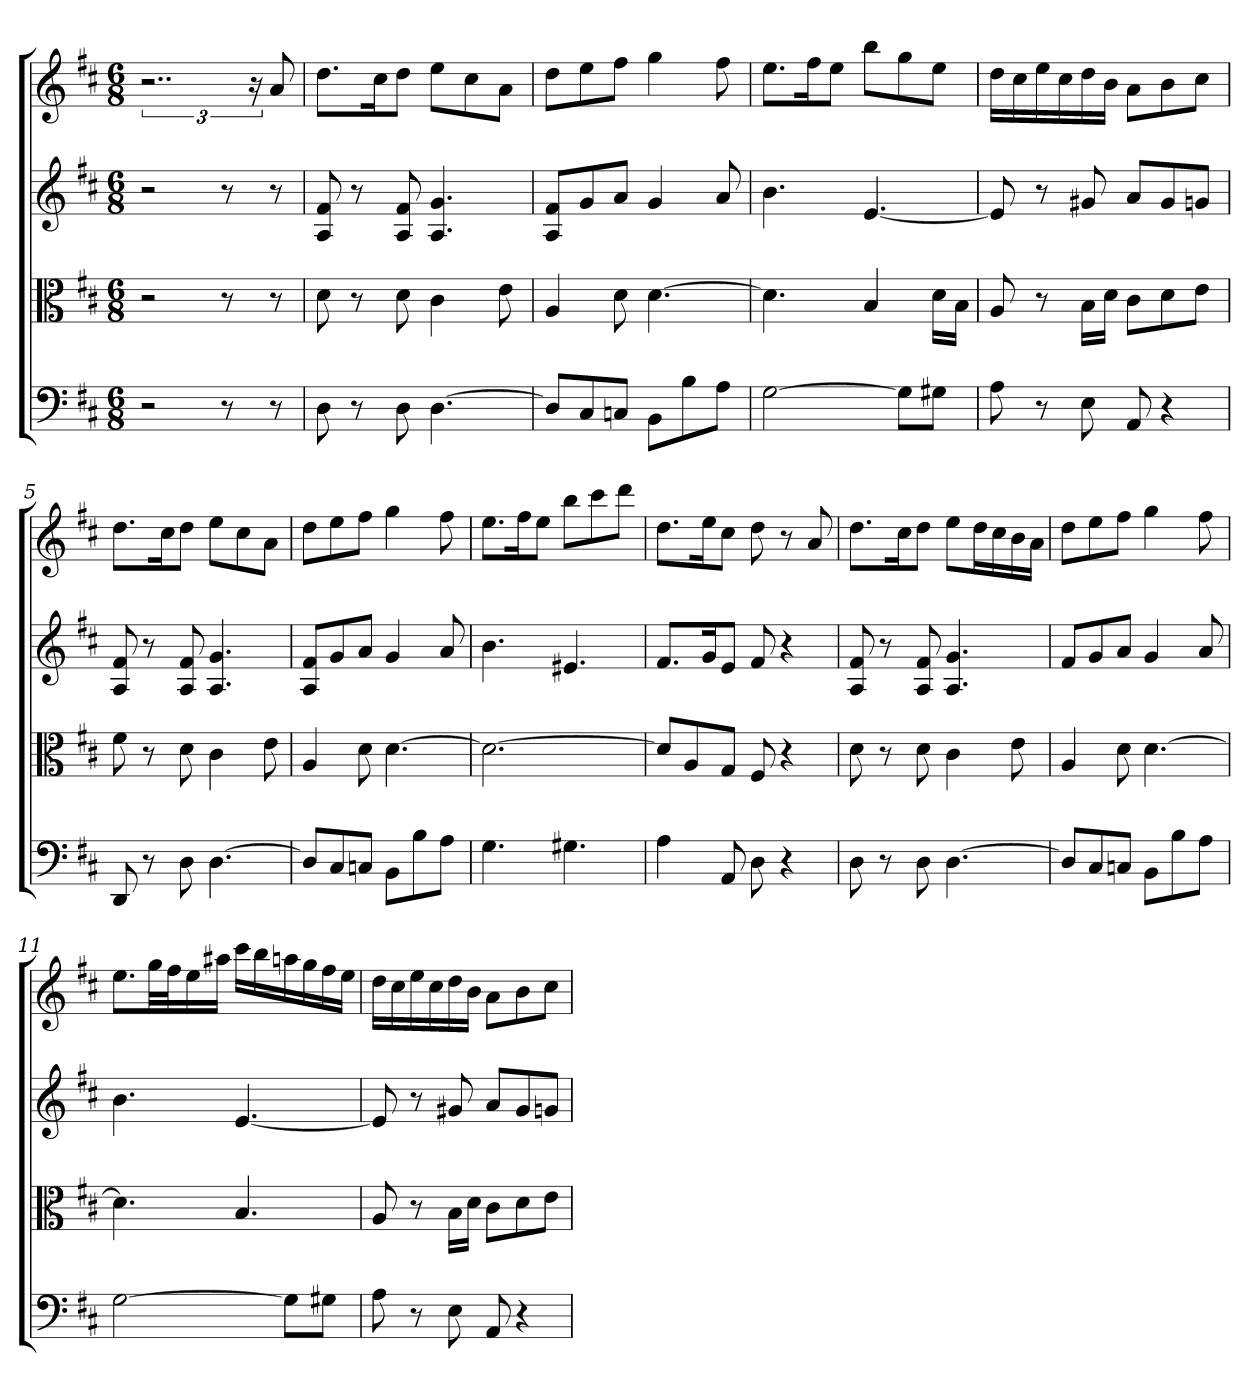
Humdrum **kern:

**kern	**kern	**kern	**kern
*part4	*part3	*part2	*part1
*staff4	*staff3	*staff2	*staff1
*clefF4	*clefC3	*	*
*k[f#c#]	*k[f#c#]	*k[f#c#]	*k[f#c#]
*D:	*D:	*D:	*D:
*M6/8	*M6/8	*M6/8	*M6/8
=	=	=	=
2r	2r	2r	3..r
8r	8r	8r	.
.	.	.	24r
8r	8r	8r	8a
=1	=1	=1	=1
8D	8d	8A 8f#	8.ddL
8r	8r	8r	.
.	.	.	16cc#K
8D	8d	8A 8f#	8ddJ
[4.D	4c#	4.A 4.g	8eeL
.	.	.	8cc#
.	8e	.	8aJ
=2	=2	=2	=2
8D/L]	4A	8A 8f#L	8ddL
8C#/	.	8g	8ee
8Cn/J	8d	8aJ	8ff#J
8BB\L	[4.d	4g	4gg
8B\	.	.	.
8A\J	.	8a	8ff#
=3	=3	=3	=3
[2G	4.d]	4.b	8.eeL
.	.	.	16ff#K
.	.	.	8eeJ
.	4B	[4.e	8bbL
8G\L]	.	.	8gg
8G#X\J	16d\LL	.	8eeJ
.	16B\JJ	.	.
=4	=4	=4	=4
8A	8A	8e]	16ddLL
.	.	.	16cc#
8r	8r	8r	16ee
.	.	.	16cc#
8E	16B\LL	8g#X	16dd
.	16d\JJ	.	16bJJ
8AA	8c#\L	8aL	8aL
4r	8d\	8g#	8b
.	8e\J	8gnJ	8cc#J
=5	=5	=5	=5
8DD	8f#	8A 8f#	8.ddL
8r	8r	8r	.
.	.	.	16cc#K
8D	8d	8A 8f#	8ddJ
[4.D	4c#	4.A 4.g	8eeL
.	.	.	8cc#
.	8e	.	8aJ
=6	=6	=6	=6
8D/L]	4A	8A 8f#L	8ddL
8C#/	.	8g	8ee
8Cn/J	8d	8aJ	8ff#J
8BB\L	[4.d	4g	4gg
8B\	.	.	.
8A\J	.	8a	8ff#
=7	=7	=7	=7
4.G	2.d_	4.b	8.eeL
.	.	.	16ff#K
.	.	.	8eeJ
4.G#X	.	4.e#X	8bbL
.	.	.	8ccc#
.	.	.	8dddJ
=8	=8	=8	=8
4A	8d/L]	8.f#L	8.ddL
.	8A/	.	.
.	.	16gK	16eeK
8AA	8G/J	8eJ	8cc#J
8D	8F#	8f#	8dd
4r	4r	4r	8r
.	.	.	8a
=9	=9	=9	=9
8D	8d	8A 8f#	8.ddL
8r	8r	8r	.
.	.	.	16cc#K
8D	8d	8A 8f#	8ddJ
[4.D	4c#	4.A 4.g	8eeL
.	.	.	16ddL
.	.	.	16cc#
.	8e	.	16b
.	.	.	16aJJ
=10	=10	=10	=10
8D/L]	4A	8f#L	8ddL
8C#/	.	8g	8ee
8Cn/J	8d	8aJ	8ff#J
8BB\L	[4.d	4g	4gg
8B\	.	.	.
8A\J	.	8a	8ff#
=11	=11	=11	=11
[2G	4.d]	4.b	8.eeL
.	.	.	32ggLL
.	.	.	32ff#J
.	.	.	16ee
.	.	.	16aa#XJJ
.	4.B	[4.e	16ccc#LL
.	.	.	16bb
8G\L]	.	.	16aan
.	.	.	16gg
8G#X\J	.	.	16ff#
.	.	.	16eeJJ
=12	=12	=12	=12
8A	8A	8e]	16ddLL
.	.	.	16cc#
8r	8r	8r	16ee
.	.	.	16cc#
8E	16B\LL	8g#X	16dd
.	16d\JJ	.	16bJJ
8AA	8c#\L	8aL	8aL
4r	8d\	8g#	8b
.	8e\J	8gnJ	8cc#J
=	=	=	=
*-	*-	*-	*-
